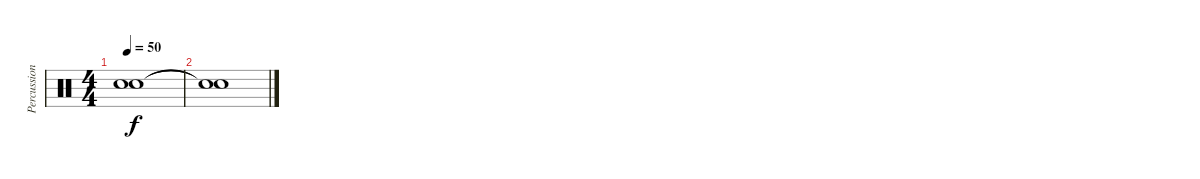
\track ("Percussion" "Percussion") {instrument percussion}
\staff {score}
\articulation defaults
\ts (4 4)
\tempo 50
\clef neutral
\ks c
("Snare (hit)"{t} "Snare (hit)"{t}).1{dy f} |
("Snare (hit)"{t} "Snare (hit)"{t}).1
